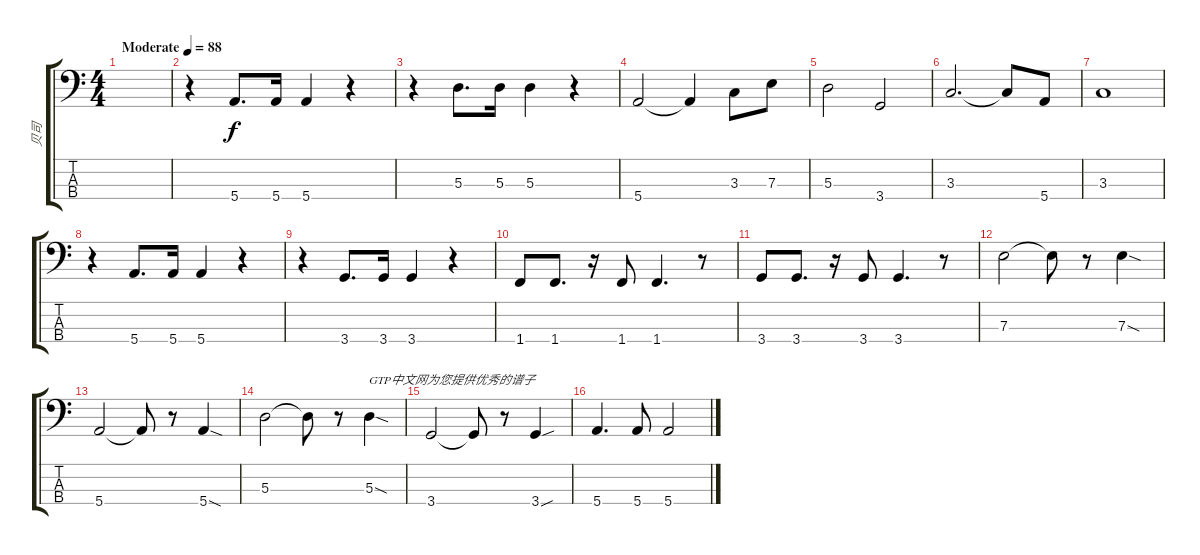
\track ("贝司" "贝司") {instrument electricbassfinger}
\staff {score tabs}
\tuning (G2 D2 A1 E1) {hide}
\ts (4 4)
\tempo (88 "Moderate")
\clef f4
\ks c
|
r.4 5.4.8{d} 5.4.16 5.4.4 r.4 |
r.4 5.3.8{d} 5.3.16 5.3.4 r.4 |
5.4.2 5.4{t}.4 3.3.8 7.3.8 |
5.3.2 3.4.2 |
3.3.2{d} 3.3{t}.8 5.4.8 |
3.3.1 |
r.4 5.4.8{d} 5.4.16 5.4.4 r.4 |
r.4 3.4.8{d} 3.4.16 3.4.4 r.4 |
1.4.8 1.4.8{d} r.16 1.4.8 1.4.4{d} r.8 |
3.4.8 3.4.8{d} r.16 3.4.8 3.4.4{d} r.8 |
7.3.2 7.3{t}.8 r.8 7.3{sod}.4 |
5.4.2 5.4{t}.8 r.8 5.4{sod}.4 |
5.3.2 5.3{t}.8 r.8 5.3{sod}.4{txt "GTP中文网为您提供优秀的谱子"} |
3.4.2 3.4{t}.8 r.8 3.4{sou}.4 |
5.4.4{d} 5.4.8 5.4.2
